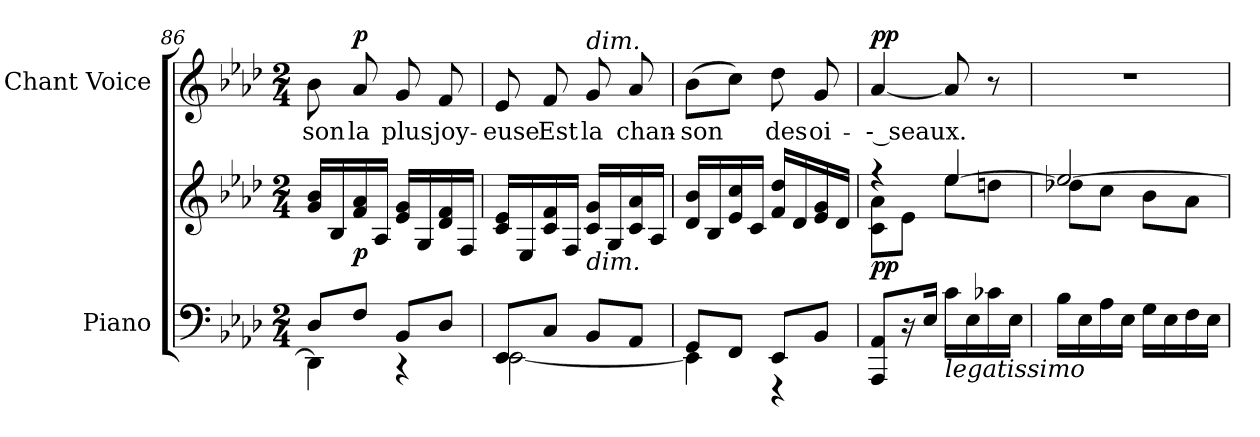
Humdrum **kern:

**kern	**kern	**dynam	**kern	**text	**dynam
*part2	*part2	*part2	*part1	*part1	*part1
*staff3	*staff2	*staff2/3	*staff1	*staff1	*staff1
*I"Piano	*	*	*I"Chant Voice	*	*
*I'Pno	*	*	*	*	*
*clefF4	*clefG2	*	*clefG2	*	*
*k[b-e-a-d-]	*k[b-e-a-d-]	*	*k[b-e-a-d-]	*	*
*M2/4	*M2/4	*	*M2/4	*	*
=86	=86	=86	=86	=86	=86
*^	*	*	*	*	*
!	!	!	!	!	!LO:LY:b	!
8D-/L	4DD-\]	16g/ 16b-/LL	.	8b-\	-son	.
.	.	16B-/	.	.	.	.
!	!	!	!LO:DY:b	!	!LO:LY:b	!LO:DY:b
8F/J	.	16f/ 16a-/	p	8a-/	la	p
.	.	16A-/JJ	.	.	.	.
!	!	!	!	!	!LO:LY:b	!
8BB-/L	4r	16e-/ 16g/LL	.	8g/	plus	.
.	.	16G/	.	.	.	.
!	!	!	!	!	!LO:LY:b	!
8D-/J	.	16d-/ 16f/	.	8f/	joy-	.
.	.	16F/JJ	.	.	.	.
=87	=87	=87	=87	=87	=87	=87
!	!	!	!	!	!LO:LY:b	!
8EE-/L	[2EE-\	16c/ 16e-/LL	.	8e-/	-euse	.
.	.	16E-/	.	.	.	.
!	!	!	!	!	!LO:LY:b	!
8C/J	.	16c/ 16f/	.	8f/	Est	.
.	.	16F/JJ	.	.	.	.
!	!	!	!	!LO:TX:a:i:t=dim.	!	!
!	!	!LO:TX:b:i:t=dim.	!	!	!	!
!	!	!	!	!	!LO:LY:b	!
8BB-/L	.	16c/ 16g/LL	.	8g/	la	.
.	.	16G/	.	.	.	.
!	!	!	!	!	!LO:LY:b	!
8AA-/J	.	16c/ 16a-/	.	8a-/	chan-	.
.	.	16A-/JJ	.	.	.	.
=88	=88	=88	=88	=88	=88	=88
!	!	!	!	!	!LO:LY:b	!
8GG/L	4EE-\]	16d-/ 16b-/LL	.	(>8b-\L	-son	.
.	.	16B-/	.	.	.	.
8FF/J	.	16e-/ 16cc/	.	8cc\J)	.	.
.	.	16c/JJ	.	.	.	.
!	!	!	!	!	!LO:LY:b	!
8EE-/L	4r	16f/ 16dd-/LL	.	8dd-\	des	.
.	.	16d-/	.	.	.	.
!	!	!	!	!	!LO:LY:b	!
8BB-/J	.	16e-/ 16g/	.	8g/	oi-	.
.	.	16d-/JJ	.	.	.	.
*v	*v	*	*	*	*	*
!!LO:LB:g=z
=89	=89	=89	=89	=89	=89
*	*^	*	*	*	*
!	!	!	!LO:DY:b	!	!LO:LY:b	!LO:DY:a
8AAA-/ 8AA-/L	4r	8c\ 8a-\L	pp	[4a-/	-- seaux.	pp
16r	.	8e-\J	.	.	.	.
16E-/Jk	.	.	.	.	.	.
!LO:TX:b:i:t=legatissimo	!	!	!	!	!	!
16c\LL	[4ee-/	8ee-\L	.	8a-/]	.	.
16E-\	.	.	.	.	.	.
16c-X\	.	8ddn\J	.	8r	.	.
16E-\JJ	.	.	.	.	.	.
=90	=90	=90	=90	=90	=90	=90
16B-\LL	2ee-/_	8dd-X\L	.	2r	.	.
16E-\	.	.	.	.	.	.
16A-\	.	8cc\J	.	.	.	.
16E-\JJ	.	.	.	.	.	.
16G\LL	.	8b-\L	.	.	.	.
16E-\	.	.	.	.	.	.
16F\	.	8a-\J	.	.	.	.
16E-\JJ	.	.	.	.	.	.
*	*v	*v	*	*	*	*
=	=	=	=	=	=
*-	*-	*-	*-	*-	*-
